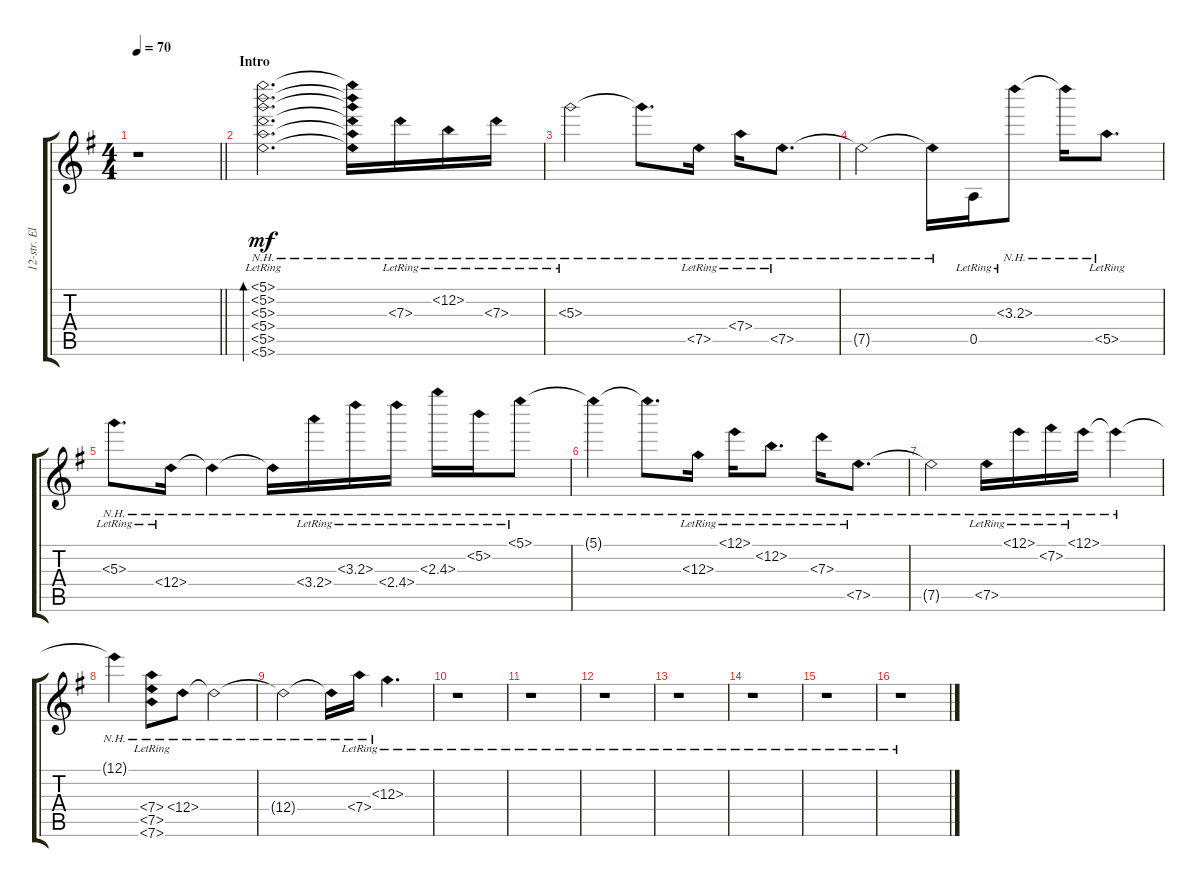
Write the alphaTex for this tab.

\track ("12-str. Electric 1" "12-str. El") {instrument electricguitarjazz}
\staff {score tabs}
\tuning (E4 B3 G3 D3 A2 E2) {hide}
\ts (4 4)
\tempo 70
\clef g2
\barLineRight lightlight
\ks g
r.1{dy mf instrument electricguitarjazz} |
\section ("" "Intro")
(5.1{nh lr} 5.2{nh lr} 5.3{nh lr} 5.4{nh lr} 5.5{nh lr} 5.6{nh lr}).2{d bd 30} (5.1{nh t} 5.2{nh t} 5.3{nh t} 5.4{nh t} 5.5{nh t} 5.6{nh t}).16 7.3{nh lr}.16 12.2{nh lr}.16 7.3{nh lr}.16 |
5.3{nh lr}.2 5.3{nh t}.8{d} 7.5{nh lr}.16 7.4{nh lr}.16 7.5{nh lr}.8{d} |
7.5{nh t}.2 7.5{nh t}.16 0.5{lr}.16 3.3{nh lr}.8 3.3{nh t}.16 5.5{nh lr}.8{d} |
5.3{nh lr}.8{d} 12.4{nh lr}.16 12.4{nh t}.4 12.4{nh t}.16 3.4{nh lr}.16 3.3{nh lr}.16 2.4{nh lr}.16 2.3{nh lr}.16 5.2{nh lr}.16 5.1{nh lr}.8 |
5.1{nh t}.4 5.1{nh t}.8{d} 12.3{nh lr}.16 12.1{nh lr}.16 12.2{nh lr}.8{d} 7.3{nh lr}.16 7.5{nh lr}.8{d} |
7.5{nh t}.2 7.5{nh lr}.16 12.1{nh lr}.16 7.2{nh lr}.16 12.1{nh lr}.16 12.1{nh t}.4 |
12.1{nh t}.4 (7.4{nh lr} 7.5{nh lr} 7.6{nh lr}).8 12.4{nh lr}.8 12.4{nh t}.2 |
12.4{nh t}.2 12.4{nh t}.16 7.4{nh lr}.16 12.3{nh lr}.4{d} |
r.1 |
r.1 |
r.1 |
r.1 |
r.1 |
r.1 |
r.1
